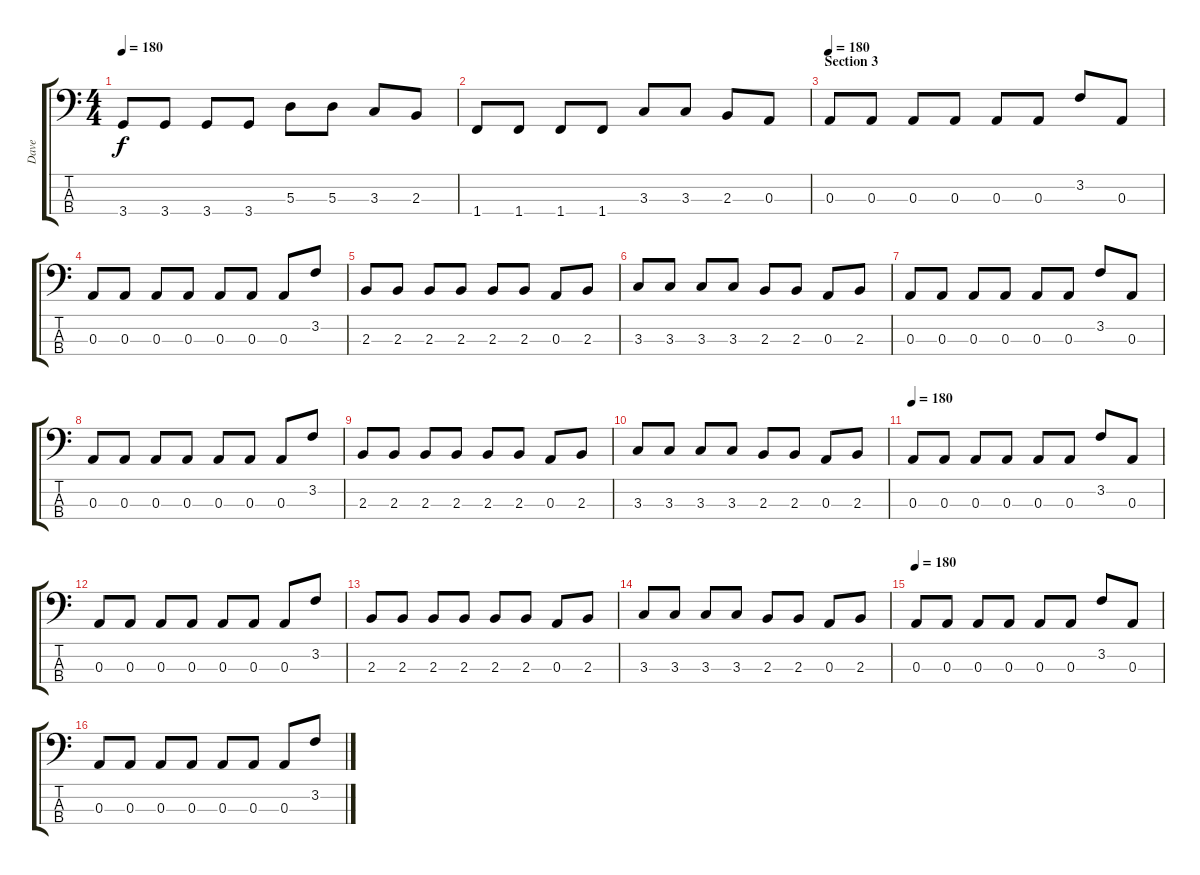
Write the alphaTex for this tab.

\track ("Dave" "Dave") {instrument electricbassfinger}
\staff {score tabs}
\tuning (G2 D2 A1 E1) {hide}
\ts (4 4)
\tempo 180
\clef f4
\ks c
3.4.8{dy f} 3.4.8 3.4.8 3.4.8 5.3.8 5.3.8 3.3.8 2.3.8 |
1.4.8 1.4.8 1.4.8 1.4.8 3.3.8 3.3.8 2.3.8 0.3.8 |
\section ("" "Section 3")
\tempo 180
0.3.8 0.3.8 0.3.8 0.3.8 0.3.8 0.3.8 3.2.8 0.3.8 |
0.3.8 0.3.8 0.3.8 0.3.8 0.3.8 0.3.8 0.3.8 3.2.8 |
2.3.8 2.3.8 2.3.8 2.3.8 2.3.8 2.3.8 0.3.8 2.3.8 |
3.3.8 3.3.8 3.3.8 3.3.8 2.3.8 2.3.8 0.3.8 2.3.8 |
0.3.8 0.3.8 0.3.8 0.3.8 0.3.8 0.3.8 3.2.8 0.3.8 |
0.3.8 0.3.8 0.3.8 0.3.8 0.3.8 0.3.8 0.3.8 3.2.8 |
2.3.8 2.3.8 2.3.8 2.3.8 2.3.8 2.3.8 0.3.8 2.3.8 |
3.3.8 3.3.8 3.3.8 3.3.8 2.3.8 2.3.8 0.3.8 2.3.8 |
\tempo 180
0.3.8 0.3.8 0.3.8 0.3.8 0.3.8 0.3.8 3.2.8 0.3.8 |
0.3.8 0.3.8 0.3.8 0.3.8 0.3.8 0.3.8 0.3.8 3.2.8 |
2.3.8 2.3.8 2.3.8 2.3.8 2.3.8 2.3.8 0.3.8 2.3.8 |
3.3.8 3.3.8 3.3.8 3.3.8 2.3.8 2.3.8 0.3.8 2.3.8 |
\tempo 180
0.3.8 0.3.8 0.3.8 0.3.8 0.3.8 0.3.8 3.2.8 0.3.8 |
0.3.8 0.3.8 0.3.8 0.3.8 0.3.8 0.3.8 0.3.8 3.2.8
